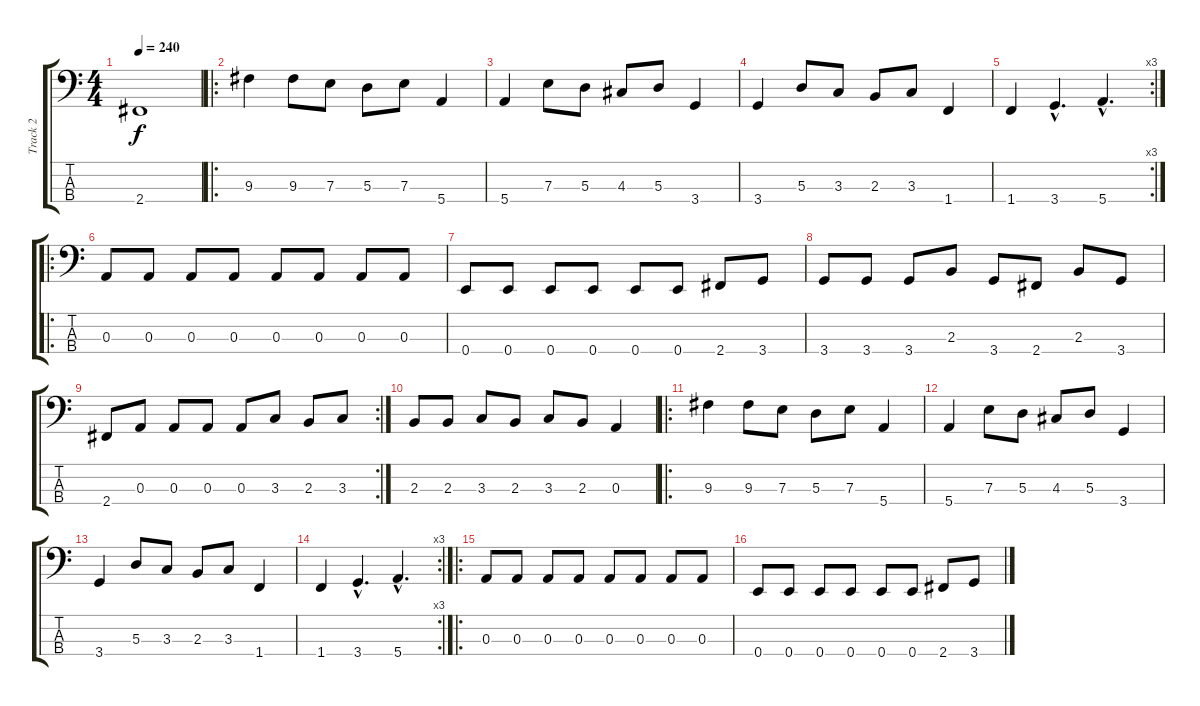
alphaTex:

\track ("Track 2" "Track 2") {instrument electricbassfinger}
\staff {score tabs}
\tuning (G2 D2 A1 E1) {hide}
\ts (4 4)
\tempo 240
\clef f4
\ks c
2.4.1{dy f} |
\ro
9.3.4 9.3.8 7.3.8 5.3.8 7.3.8 5.4.4 |
5.4.4 7.3.8 5.3.8 4.3.8 5.3.8 3.4.4 |
3.4.4 5.3.8 3.3.8 2.3.8 3.3.8 1.4.4 |
\rc 3
1.4.4 3.4{hac}.4{d} 5.4{hac}.4{d} |
\ro
0.3.8 0.3.8 0.3.8 0.3.8 0.3.8 0.3.8 0.3.8 0.3.8 |
0.4.8 0.4.8 0.4.8 0.4.8 0.4.8 0.4.8 2.4.8 3.4.8 |
3.4.8 3.4.8 3.4.8 2.3.8 3.4.8 2.4.8 2.3.8 3.4.8 |
\rc 2
2.4.8 0.3.8 0.3.8 0.3.8 0.3.8 3.3.8 2.3.8 3.3.8 |
2.3.8 2.3.8 3.3.8 2.3.8 3.3.8 2.3.8 0.3.4 |
\ro
9.3.4 9.3.8 7.3.8 5.3.8 7.3.8 5.4.4 |
5.4.4 7.3.8 5.3.8 4.3.8 5.3.8 3.4.4 |
3.4.4 5.3.8 3.3.8 2.3.8 3.3.8 1.4.4 |
\rc 3
1.4.4 3.4{hac}.4{d} 5.4{hac}.4{d} |
\ro
0.3.8 0.3.8 0.3.8 0.3.8 0.3.8 0.3.8 0.3.8 0.3.8 |
0.4.8 0.4.8 0.4.8 0.4.8 0.4.8 0.4.8 2.4.8 3.4.8
